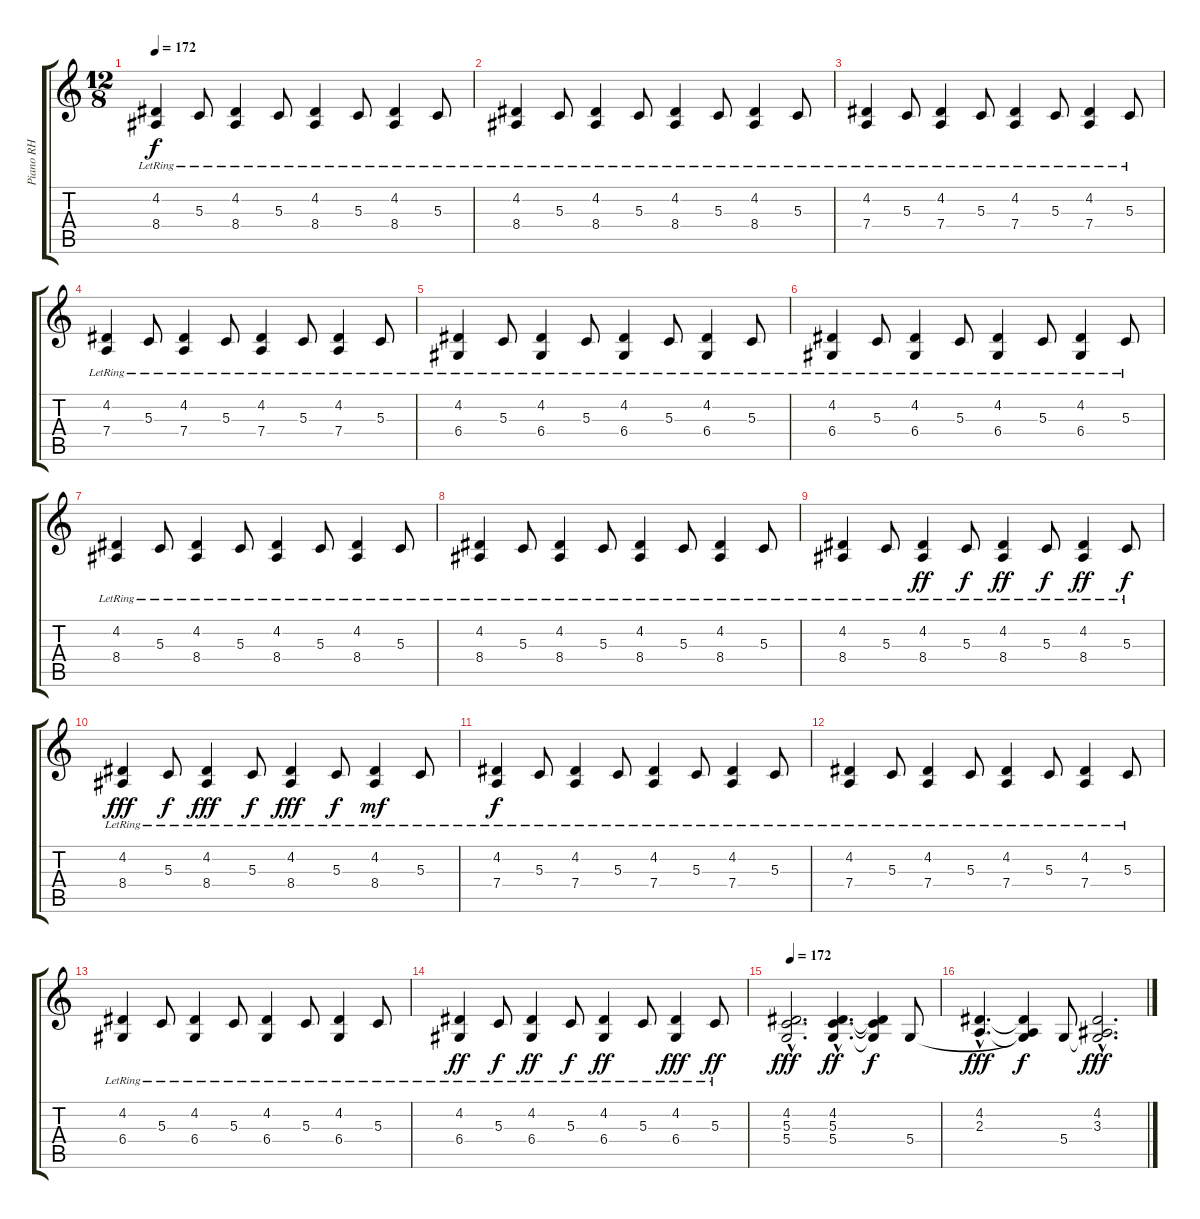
\track ("Piano RH" "Piano RH") {instrument acousticgrandpiano}
\staff {score tabs}
\tuning (E4 B3 G3 D3 A2 E2) {hide}
\ts (12 8)
\tempo 172
\clef g2
\ks c
(4.2{lr} 8.4{lr}).4{dy f} 5.3{lr}.8 (4.2{lr} 8.4{lr}).4 5.3{lr}.8 (4.2{lr} 8.4{lr}).4 5.3{lr}.8 (4.2{lr} 8.4{lr}).4 5.3{lr}.8 |
(4.2{lr} 8.4{lr}).4 5.3{lr}.8 (4.2{lr} 8.4{lr}).4 5.3{lr}.8 (4.2{lr} 8.4{lr}).4 5.3{lr}.8 (4.2{lr} 8.4{lr}).4 5.3{lr}.8 |
(4.2{lr} 7.4{lr}).4 5.3{lr}.8 (4.2{lr} 7.4{lr}).4 5.3{lr}.8 (4.2{lr} 7.4{lr}).4 5.3{lr}.8 (4.2{lr} 7.4{lr}).4 5.3{lr}.8 |
(4.2{lr} 7.4{lr}).4 5.3{lr}.8 (4.2{lr} 7.4{lr}).4 5.3{lr}.8 (4.2{lr} 7.4{lr}).4 5.3{lr}.8 (4.2{lr} 7.4{lr}).4 5.3{lr}.8 |
(4.2{lr} 6.4{lr}).4 5.3{lr}.8 (4.2{lr} 6.4{lr}).4 5.3{lr}.8 (4.2{lr} 6.4{lr}).4 5.3{lr}.8 (4.2{lr} 6.4{lr}).4 5.3{lr}.8 |
(4.2{lr} 6.4{lr}).4 5.3{lr}.8 (4.2{lr} 6.4{lr}).4 5.3{lr}.8 (4.2{lr} 6.4{lr}).4 5.3{lr}.8 (4.2{lr} 6.4{lr}).4 5.3{lr}.8 |
(4.2{lr} 8.4{lr}).4 5.3{lr}.8 (4.2{lr} 8.4{lr}).4 5.3{lr}.8 (4.2{lr} 8.4{lr}).4 5.3{lr}.8 (4.2{lr} 8.4{lr}).4 5.3{lr}.8 |
(4.2{lr} 8.4{lr}).4 5.3{lr}.8 (4.2{lr} 8.4{lr}).4 5.3{lr}.8 (4.2{lr} 8.4{lr}).4 5.3{lr}.8 (4.2{lr} 8.4{lr}).4 5.3{lr}.8 |
(4.2{lr} 8.4{lr}).4 5.3{lr}.8 (4.2{lr} 8.4{lr}).4{dy ff} 5.3{lr}.8{dy f} (4.2{lr} 8.4{lr}).4{dy ff} 5.3{lr}.8{dy f} (4.2{lr} 8.4{lr}).4{dy ff} 5.3{lr}.8{dy f} |
(4.2{lr} 8.4{lr}).4{dy fff} 5.3{lr}.8{dy f} (4.2{lr} 8.4{lr}).4{dy fff} 5.3{lr}.8{dy f} (4.2{lr} 8.4{lr}).4{dy fff} 5.3{lr}.8{dy f} (4.2{lr} 8.4{lr}).4{dy mf} 5.3{lr}.8 |
(4.2{lr} 7.4{lr}).4{dy f} 5.3{lr}.8 (4.2{lr} 7.4{lr}).4 5.3{lr}.8 (4.2{lr} 7.4{lr}).4 5.3{lr}.8 (4.2{lr} 7.4{lr}).4 5.3{lr}.8 |
(4.2{lr} 7.4{lr}).4 5.3{lr}.8 (4.2{lr} 7.4{lr}).4 5.3{lr}.8 (4.2{lr} 7.4{lr}).4 5.3{lr}.8 (4.2{lr} 7.4{lr}).4 5.3{lr}.8 |
(4.2{lr} 6.4{lr}).4 5.3{lr}.8 (4.2{lr} 6.4{lr}).4 5.3{lr}.8 (4.2{lr} 6.4{lr}).4 5.3{lr}.8 (4.2{lr} 6.4{lr}).4 5.3{lr}.8 |
(4.2{lr} 6.4{lr}).4{dy ff} 5.3{lr}.8{dy f} (4.2{lr} 6.4{lr}).4{dy ff} 5.3{lr}.8{dy f} (4.2{lr} 6.4{lr}).4{dy ff} 5.3{lr}.8 (4.2{lr} 6.4{lr}).4{dy fff} 5.3{lr}.8{dy ff} |
\tempo 172
(4.2{hac} 5.3{hac} 5.4{hac}).2{d dy fff} (4.2{hac} 5.3{hac} 5.4{hac}).4{d dy ff} (4.2{t} 5.3{t} 5.4{t}).4{dy f} 5.4.8 |
(4.2{hac} 2.3{hac}).4{d dy fff} (4.2{t} 2.3{t} 5.4{t}).4{dy f} 5.4.8 (4.2{hac} 3.3{hac} 5.4{hac t}).2{d dy fff}
